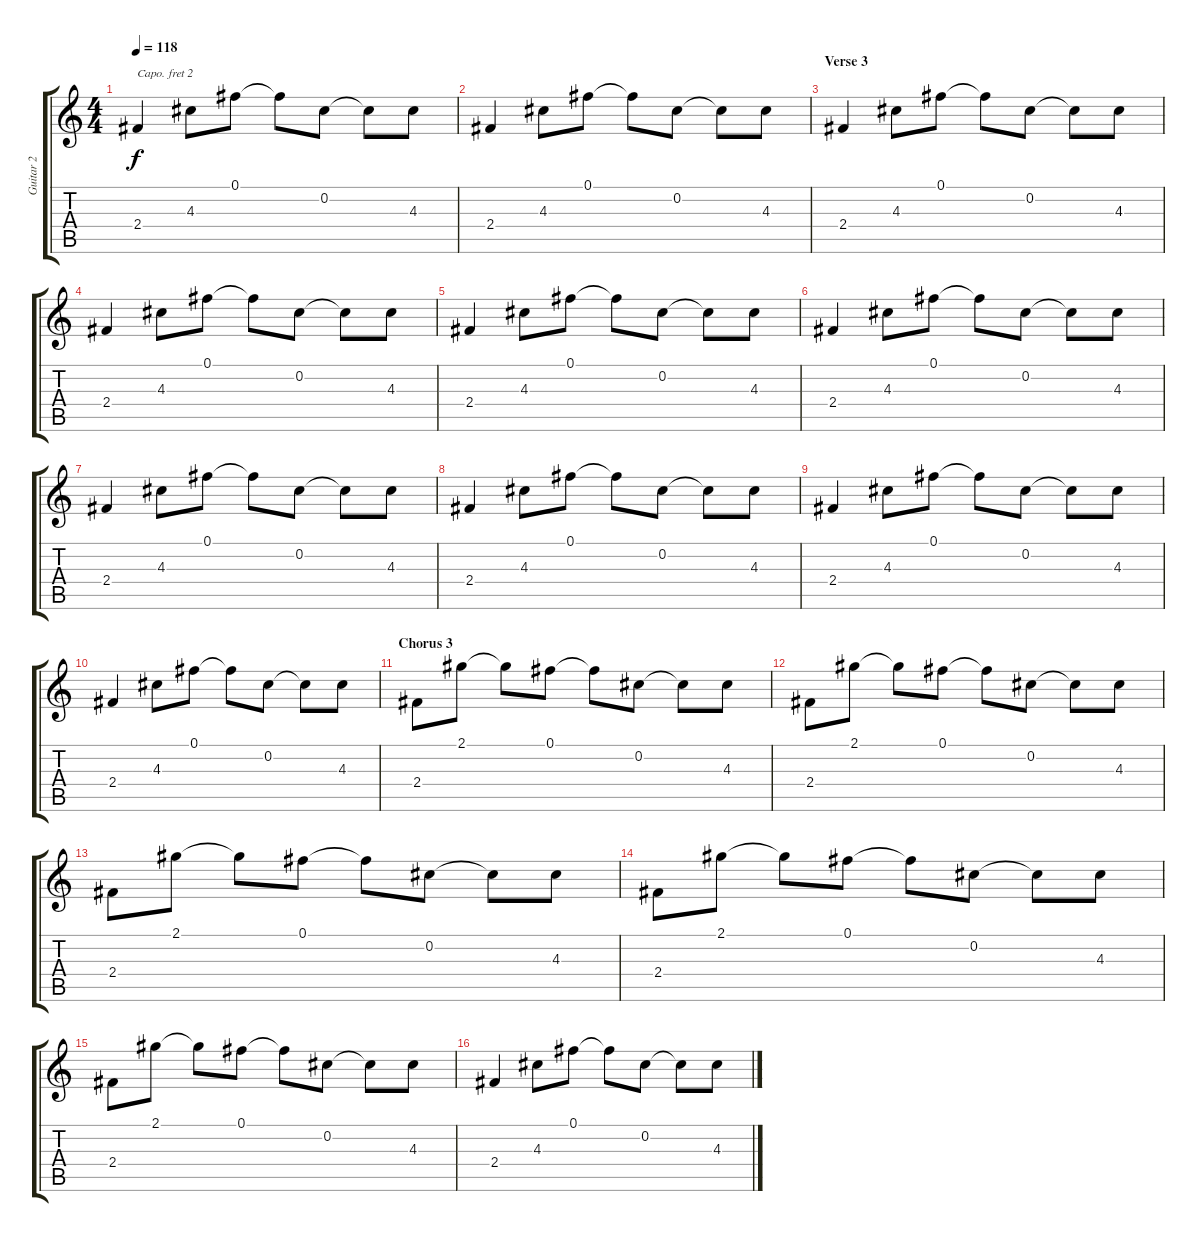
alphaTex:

\track ("Guitar 2" "Guitar 2") {instrument overdrivenguitar}
\staff {score tabs}
\capo 2
\tuning (E4 B3 G3 D3 A2 E2) {hide}
\ts (4 4)
\tempo 118
\clef g2
\ks c
2.4.4{dy f} 4.3.8 0.1.8 0.1{t}.8 0.2.8 0.2{t}.8 4.3.8 |
2.4.4 4.3.8 0.1.8 0.1{t}.8 0.2.8 0.2{t}.8 4.3.8 |
\section ("" "Verse 3")
2.4.4 4.3.8 0.1.8 0.1{t}.8 0.2.8 0.2{t}.8 4.3.8 |
2.4.4 4.3.8 0.1.8 0.1{t}.8 0.2.8 0.2{t}.8 4.3.8 |
2.4.4 4.3.8 0.1.8 0.1{t}.8 0.2.8 0.2{t}.8 4.3.8 |
2.4.4 4.3.8 0.1.8 0.1{t}.8 0.2.8 0.2{t}.8 4.3.8 |
2.4.4 4.3.8 0.1.8 0.1{t}.8 0.2.8 0.2{t}.8 4.3.8 |
2.4.4 4.3.8 0.1.8 0.1{t}.8 0.2.8 0.2{t}.8 4.3.8 |
2.4.4 4.3.8 0.1.8 0.1{t}.8 0.2.8 0.2{t}.8 4.3.8 |
2.4.4 4.3.8 0.1.8 0.1{t}.8 0.2.8 0.2{t}.8 4.3.8 |
\section ("" "Chorus 3")
2.4.8 2.1.8 2.1{t}.8 0.1.8 0.1{t}.8 0.2.8 0.2{t}.8 4.3.8 |
2.4.8 2.1.8 2.1{t}.8 0.1.8 0.1{t}.8 0.2.8 0.2{t}.8 4.3.8 |
2.4.8 2.1.8 2.1{t}.8 0.1.8 0.1{t}.8 0.2.8 0.2{t}.8 4.3.8 |
2.4.8 2.1.8 2.1{t}.8 0.1.8 0.1{t}.8 0.2.8 0.2{t}.8 4.3.8 |
2.4.8 2.1.8 2.1{t}.8 0.1.8 0.1{t}.8 0.2.8 0.2{t}.8 4.3.8 |
2.4.4 4.3.8 0.1.8 0.1{t}.8 0.2.8 0.2{t}.8 4.3.8
